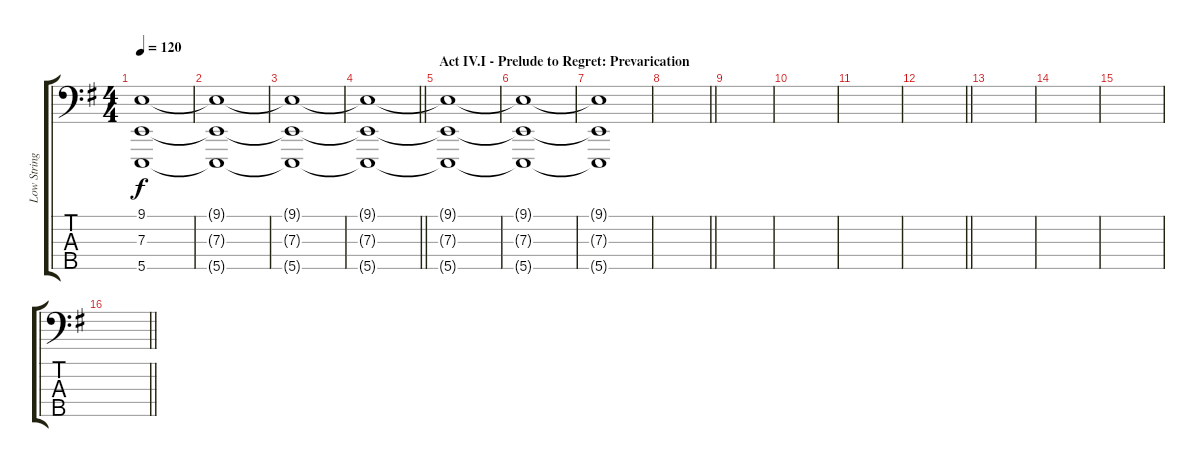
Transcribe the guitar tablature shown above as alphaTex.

\track ("Low Strings Standard" "Low String") {instrument stringensemble1}
\staff {score tabs}
\tuning (G2 D2 A1 E1 B0) {hide}
\ts (4 4)
\section ("" "")
\tempo 120
\clef f4
\ks eminor
(9.1{t} 7.3{t} 5.5{t}).1{dy f} |
(9.1{t} 7.3{t} 5.5{t}).1 |
(9.1{t} 7.3{t} 5.5{t}).1{volume 16} |
\barLineRight lightlight
(9.1{t} 7.3{t} 5.5{t}).1 |
\section ("" "Act IV.I - Prelude to Regret: Prevarication")
(9.1{t} 7.3{t} 5.5{t}).1{volume 0} |
(9.1{t} 7.3{t} 5.5{t}).1 |
(9.1{t} 7.3{t} 5.5{t}).1 |
\barLineRight lightlight
|
|
|
|
\barLineRight lightlight
|
|
|
|
\barLineRight lightlight
